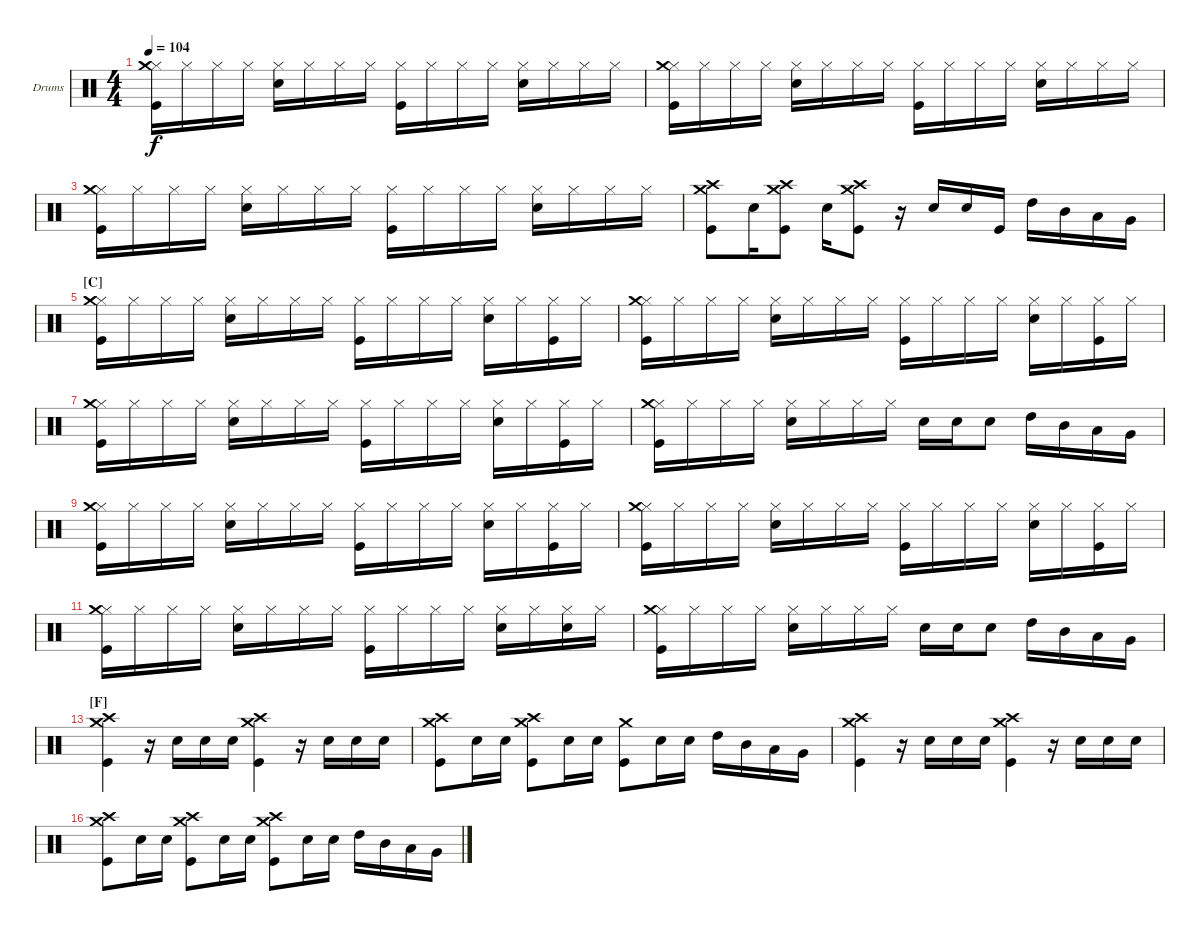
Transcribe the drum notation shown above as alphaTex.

\bracketExtendMode nobrackets
\firstSystemTrackNameOrientation horizontal
\otherSystemsTrackNameOrientation horizontal
\defaultBarNumberDisplay FirstOfSystem
\track ("Drum2" "Drums") {instrument percussion}
\staff {score}
\articulation defaults
\ts (4 4)
\tempo 104
\clef neutral
\scale
0.25
\ks c
("Kick (hit)" "Hi-Hat (closed)" "Crash medium (hit)").16{dy f} "Hi-Hat (closed)".16 "Hi-Hat (closed)".16 "Hi-Hat (closed)".16 ("Snare (hit) 2" "Hi-Hat (closed)").16 "Hi-Hat (closed)".16 "Hi-Hat (closed)".16 "Hi-Hat (closed)".16 ("Kick (hit)" "Hi-Hat (closed)").16 "Hi-Hat (closed)".16 "Hi-Hat (closed)".16 "Hi-Hat (closed)".16 ("Hi-Hat (closed)" "Snare (hit) 2").16 "Hi-Hat (closed)".16 "Hi-Hat (closed)".16 "Hi-Hat (closed)".16 |
\scale
0.25 ("Kick (hit)" "Hi-Hat (closed)" "Crash medium (hit)").16 "Hi-Hat (closed)".16 "Hi-Hat (closed)".16 "Hi-Hat (closed)".16 ("Snare (hit) 2" "Hi-Hat (closed)").16 "Hi-Hat (closed)".16 "Hi-Hat (closed)".16 "Hi-Hat (closed)".16 ("Kick (hit)" "Hi-Hat (closed)").16 "Hi-Hat (closed)".16 "Hi-Hat (closed)".16 "Hi-Hat (closed)".16 ("Hi-Hat (closed)" "Snare (hit) 2").16 "Hi-Hat (closed)".16 "Hi-Hat (closed)".16 "Hi-Hat (closed)".16 |
\scale
0.25 ("Kick (hit)" "Hi-Hat (closed)" "Crash medium (hit)").16 "Hi-Hat (closed)".16 "Hi-Hat (closed)".16 "Hi-Hat (closed)".16 ("Snare (hit) 2" "Hi-Hat (closed)").16 "Hi-Hat (closed)".16 "Hi-Hat (closed)".16 "Hi-Hat (closed)".16 ("Kick (hit)" "Hi-Hat (closed)").16 "Hi-Hat (closed)".16 "Hi-Hat (closed)".16 "Hi-Hat (closed)".16 ("Hi-Hat (closed)" "Snare (hit) 2").16 "Hi-Hat (closed)".16 "Hi-Hat (closed)".16 "Hi-Hat (closed)".16 |
\scale
0.25 ("Kick (hit)" "Crash medium (hit)" "Crash high (hit)").8 "Snare (hit) 2".16 ("Kick (hit)" "Crash medium (hit)" "Crash high (hit)").8 "Snare (hit) 2".16 ("Kick (hit)" "Crash medium (hit)" "Crash high (hit)").8 r.16 "Snare (hit) 2".16 "Snare (hit) 2".16 "Kick (hit)".16 "High Tom (hit)".16 "Mid Tom (hit)".16 "Low Tom (hit)".16 "Very Low Tom (hit)".16 |
\section ("C" "")
\scale
0.25 ("Kick (hit)" "Hi-Hat (closed)" "Crash medium (hit)").16 "Hi-Hat (closed)".16 "Hi-Hat (closed)".16 "Hi-Hat (closed)".16 ("Snare (hit) 2" "Hi-Hat (closed)").16 "Hi-Hat (closed)".16 "Hi-Hat (closed)".16 "Hi-Hat (closed)".16 ("Kick (hit)" "Hi-Hat (closed)").16 "Hi-Hat (closed)".16 "Hi-Hat (closed)".16 "Hi-Hat (closed)".16 ("Snare (hit) 2" "Hi-Hat (closed)").16 "Hi-Hat (closed)".16 ("Hi-Hat (closed)" "Kick (hit)").16 "Hi-Hat (closed)".16 |
\scale
0.25 ("Kick (hit)" "Hi-Hat (closed)" "Crash medium (hit)").16 "Hi-Hat (closed)".16 "Hi-Hat (closed)".16 "Hi-Hat (closed)".16 ("Snare (hit) 2" "Hi-Hat (closed)").16 "Hi-Hat (closed)".16 "Hi-Hat (closed)".16 "Hi-Hat (closed)".16 ("Kick (hit)" "Hi-Hat (closed)").16 "Hi-Hat (closed)".16 "Hi-Hat (closed)".16 "Hi-Hat (closed)".16 ("Snare (hit) 2" "Hi-Hat (closed)").16 "Hi-Hat (closed)".16 ("Hi-Hat (closed)" "Kick (hit)").16 "Hi-Hat (closed)".16 |
\scale
0.25 ("Kick (hit)" "Hi-Hat (closed)" "Crash medium (hit)").16 "Hi-Hat (closed)".16 "Hi-Hat (closed)".16 "Hi-Hat (closed)".16 ("Snare (hit) 2" "Hi-Hat (closed)").16 "Hi-Hat (closed)".16 "Hi-Hat (closed)".16 "Hi-Hat (closed)".16 ("Kick (hit)" "Hi-Hat (closed)").16 "Hi-Hat (closed)".16 "Hi-Hat (closed)".16 "Hi-Hat (closed)".16 ("Snare (hit) 2" "Hi-Hat (closed)").16 "Hi-Hat (closed)".16 ("Hi-Hat (closed)" "Kick (hit)").16 "Hi-Hat (closed)".16 |
\scale
0.25 ("Kick (hit)" "Hi-Hat (closed)" "Crash medium (hit)").16 "Hi-Hat (closed)".16 "Hi-Hat (closed)".16 "Hi-Hat (closed)".16 ("Snare (hit) 2" "Hi-Hat (closed)").16 "Hi-Hat (closed)".16 "Hi-Hat (closed)".16 "Hi-Hat (closed)".16 "Snare (hit) 2".16 "Snare (hit) 2".16 "Snare (hit) 2".8 "High Tom (hit)".16 "Mid Tom (hit)".16 "Low Tom (hit)".16 "Very Low Tom (hit)".16 |
\scale
0.25 ("Kick (hit)" "Hi-Hat (closed)" "Crash medium (hit)").16 "Hi-Hat (closed)".16 "Hi-Hat (closed)".16 "Hi-Hat (closed)".16 ("Snare (hit) 2" "Hi-Hat (closed)").16 "Hi-Hat (closed)".16 "Hi-Hat (closed)".16 "Hi-Hat (closed)".16 ("Kick (hit)" "Hi-Hat (closed)").16 "Hi-Hat (closed)".16 "Hi-Hat (closed)".16 "Hi-Hat (closed)".16 ("Snare (hit) 2" "Hi-Hat (closed)").16 "Hi-Hat (closed)".16 ("Hi-Hat (closed)" "Kick (hit)").16 "Hi-Hat (closed)".16 |
\scale
0.25 ("Kick (hit)" "Hi-Hat (closed)" "Crash medium (hit)").16 "Hi-Hat (closed)".16 "Hi-Hat (closed)".16 "Hi-Hat (closed)".16 ("Snare (hit) 2" "Hi-Hat (closed)").16 "Hi-Hat (closed)".16 "Hi-Hat (closed)".16 "Hi-Hat (closed)".16 ("Kick (hit)" "Hi-Hat (closed)").16 "Hi-Hat (closed)".16 "Hi-Hat (closed)".16 "Hi-Hat (closed)".16 ("Snare (hit) 2" "Hi-Hat (closed)").16 "Hi-Hat (closed)".16 ("Hi-Hat (closed)" "Kick (hit)").16 "Hi-Hat (closed)".16 |
\scale
0.25 ("Kick (hit)" "Hi-Hat (closed)" "Crash medium (hit)").16 "Hi-Hat (closed)".16 "Hi-Hat (closed)".16 "Hi-Hat (closed)".16 ("Snare (hit) 2" "Hi-Hat (closed)").16 "Hi-Hat (closed)".16 "Hi-Hat (closed)".16 "Hi-Hat (closed)".16 ("Kick (hit)" "Hi-Hat (closed)").16 "Hi-Hat (closed)".16 "Hi-Hat (closed)".16 "Hi-Hat (closed)".16 ("Snare (hit) 2" "Hi-Hat (closed)").16 "Hi-Hat (closed)".16 ("Snare (hit) 2" "Hi-Hat (closed)").16 "Hi-Hat (closed)".16 |
\scale
0.25 ("Kick (hit)" "Hi-Hat (closed)" "Crash medium (hit)").16 "Hi-Hat (closed)".16 "Hi-Hat (closed)".16 "Hi-Hat (closed)".16 ("Snare (hit) 2" "Hi-Hat (closed)").16 "Hi-Hat (closed)".16 "Hi-Hat (closed)".16 "Hi-Hat (closed)".16 "Snare (hit) 2".16 "Snare (hit) 2".16 "Snare (hit) 2".8 "High Tom (hit)".16 "Mid Tom (hit)".16 "Low Tom (hit)".16 "Very Low Tom (hit)".16 |
\section ("F" "")
\scale
0.25 ("Kick (hit)" "Crash medium (hit)" "Crash high (hit)").4 r.16 "Snare (hit) 2".16 "Snare (hit) 2".16 "Snare (hit) 2".16 ("Kick (hit)" "Crash medium (hit)" "Crash high (hit)").4 r.16 "Snare (hit) 2".16 "Snare (hit) 2".16 "Snare (hit) 2".16 |
\scale
0.25 ("Kick (hit)" "Crash medium (hit)" "Crash high (hit)").8 "Snare (hit) 2".16 "Snare (hit) 2".16 ("Kick (hit)" "Crash medium (hit)" "Crash high (hit)").8 "Snare (hit) 2".16 "Snare (hit) 2".16 ("Kick (hit)" "Crash medium (hit)").8 "Snare (hit) 2".16 "Snare (hit) 2".16 "High Tom (hit)".16 "Mid Tom (hit)".16 "Low Tom (hit)".16 "Very Low Tom (hit)".16 |
\scale
0.25 ("Kick (hit)" "Crash medium (hit)" "Crash high (hit)").4 r.16 "Snare (hit) 2".16 "Snare (hit) 2".16 "Snare (hit) 2".16 ("Kick (hit)" "Crash medium (hit)" "Crash high (hit)").4 r.16 "Snare (hit) 2".16 "Snare (hit) 2".16 "Snare (hit) 2".16 |
\scale
0.25 ("Kick (hit)" "Crash medium (hit)" "Crash high (hit)").8 "Snare (hit) 2".16 "Snare (hit) 2".16 ("Kick (hit)" "Crash medium (hit)" "Crash high (hit)").8 "Snare (hit) 2".16 "Snare (hit) 2".16 ("Kick (hit)" "Crash medium (hit)" "Crash high (hit)").8 "Snare (hit) 2".16 "Snare (hit) 2".16 "High Tom (hit)".16 "Mid Tom (hit)".16 "Low Tom (hit)".16 "Very Low Tom (hit)".16
